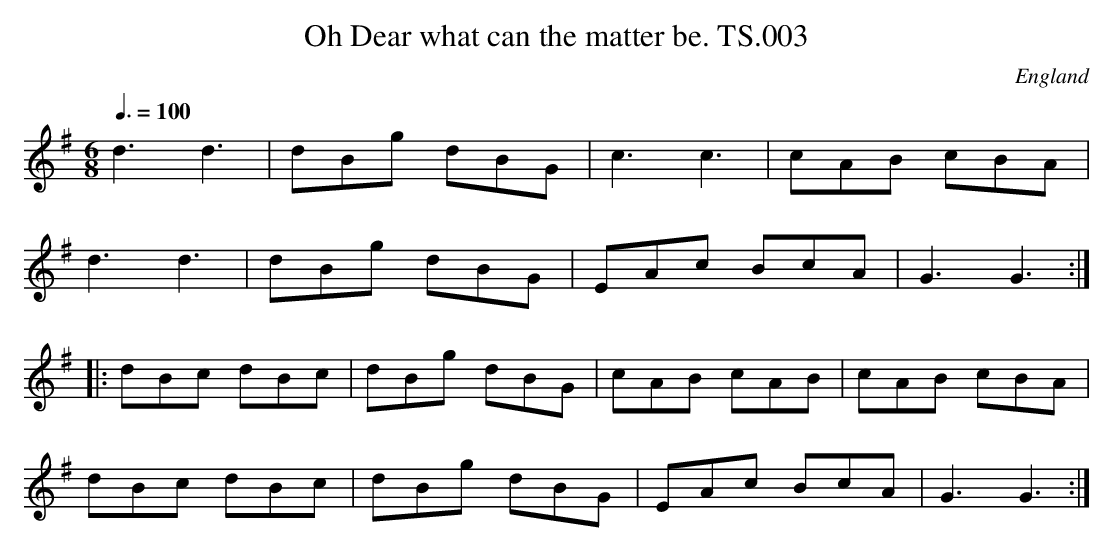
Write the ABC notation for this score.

X:1
T:Oh Dear what can the matter be. TS.003
M:6/8
L:1/8
Q:3/8=100
O:England
K:G major
d3d3|dBg dBG|c3c3|cAB cBA|!
d3d3|dBg dBG|EAc BcA|G3G3:|!
|:dBc dBc|dBg dBG|cAB cAB|cAB cBA|!
dBc dBc|dBg dBG|EAc BcA|G3G3:|]
